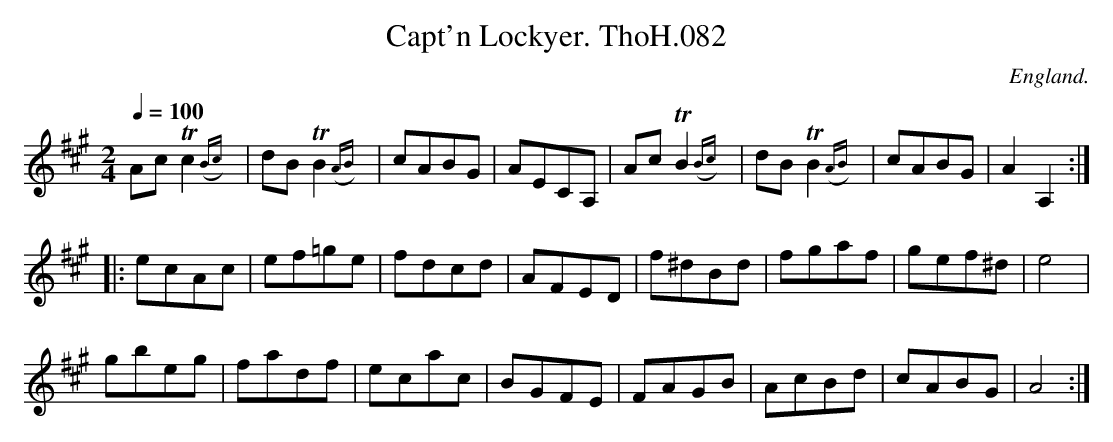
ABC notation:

X:1
T:Capt'n Lockyer. ThoH.082
Q:1/4=100
M:2/4
L:1/8
O:England.
K:A
AcTc2({Bc})|dBTB2({AB})|cABG|AECA,|AcTB2({Bc})|dBTB2({AB})|cABG|A2A,2:|
|:ecAc|ef=ge|fdcd|AFED|f^dBd|fgaf|gef^d|e4|
gbeg|fadf|ecac|BGFE|FAGB|AcBd|cABG|A4:|
